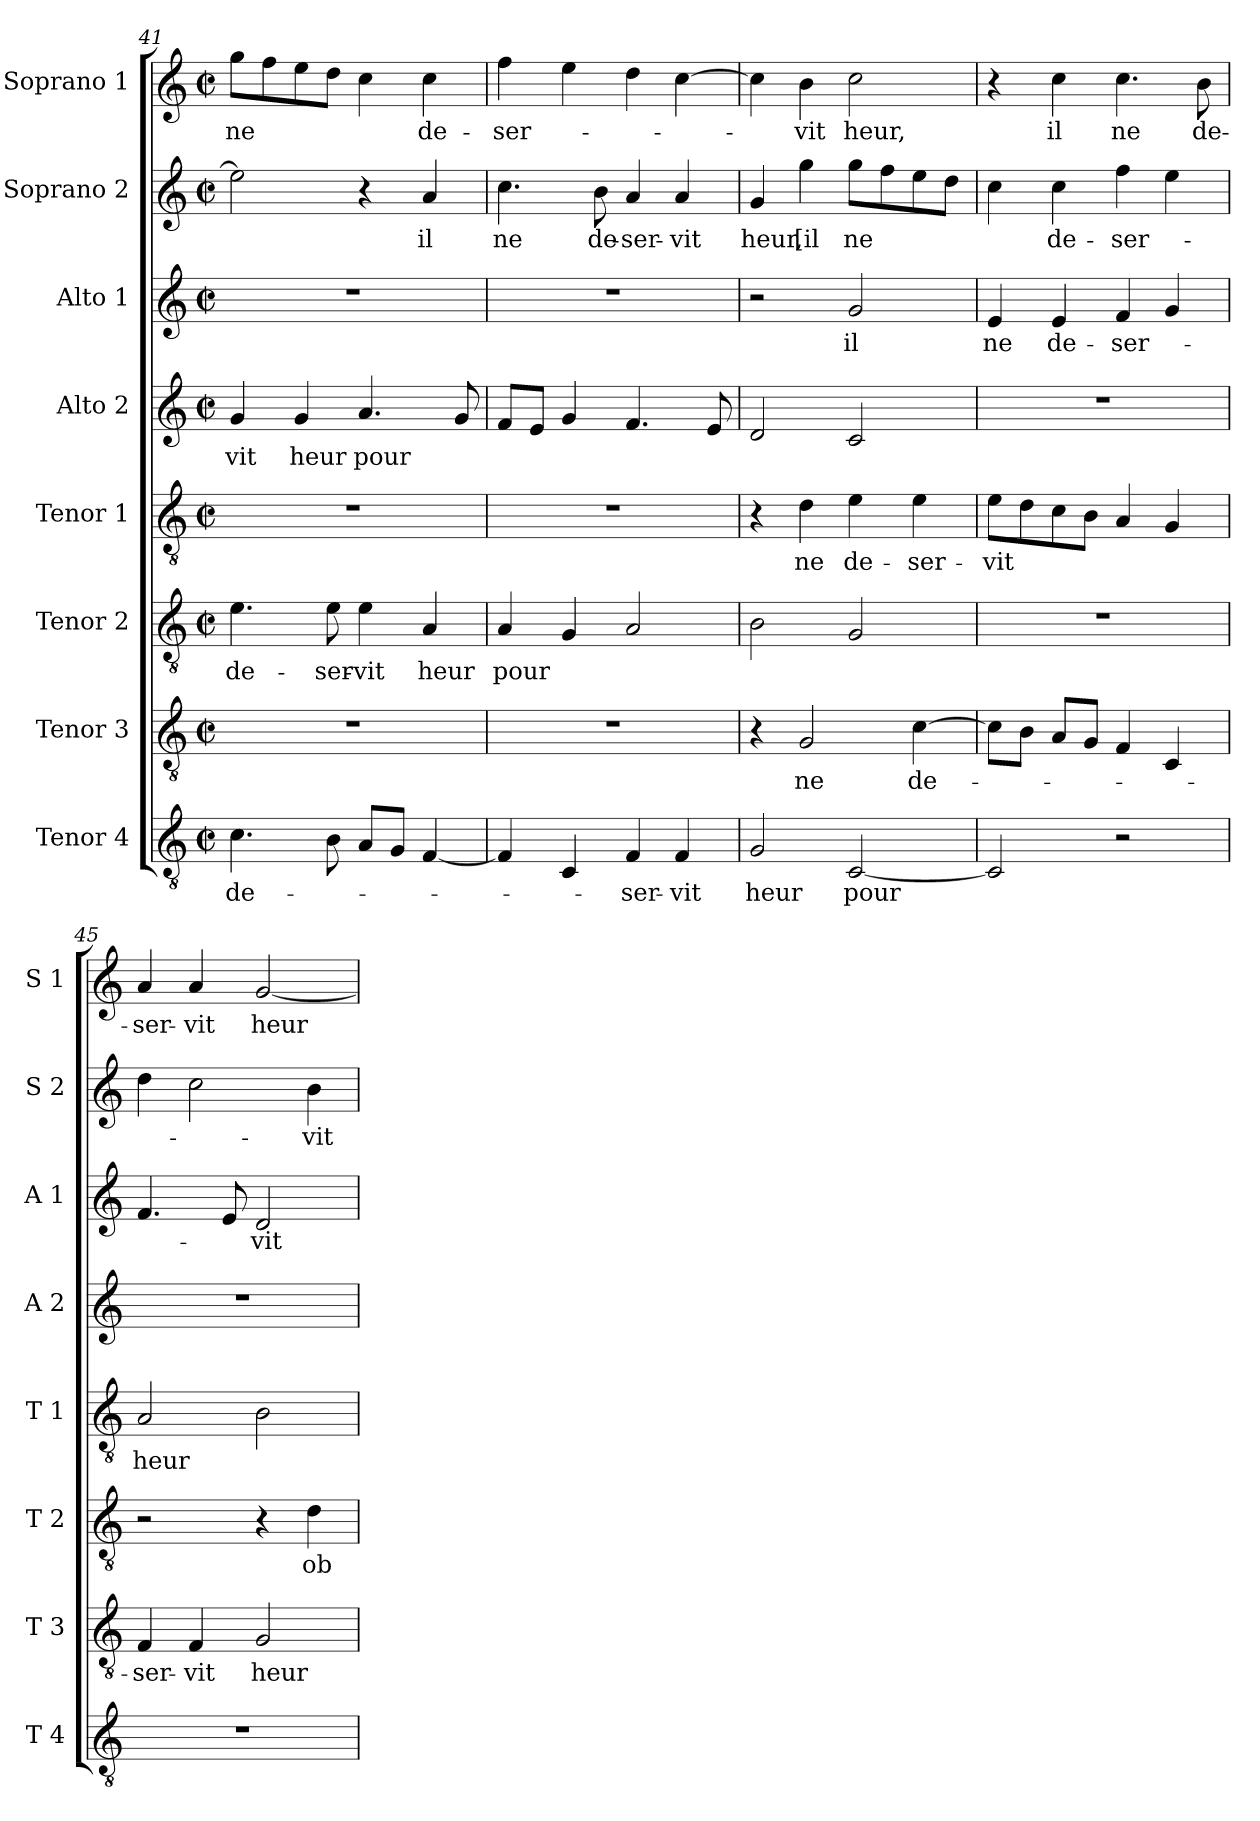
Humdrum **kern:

**kern	**text	**kern	**text	**kern	**text	**kern	**text	**kern	**text	**kern	**text	**kern	**text	**kern	**text
*part8	*part8	*part7	*part7	*part6	*part6	*part5	*part5	*part4	*part4	*part3	*part3	*part2	*part2	*part1	*part1
*staff8	*staff8	*staff7	*staff7	*staff6	*staff6	*staff5	*staff5	*staff4	*staff4	*staff3	*staff3	*staff2	*staff2	*staff1	*staff1
*I"Tenor 4	*	*I"Tenor 3	*	*I"Tenor 2	*	*I"Tenor 1	*	*I"Alto 2	*	*I"Alto 1	*	*I"Soprano 2	*	*I"Soprano 1	*
*I'T 4	*	*I'T 3	*	*I'T 2	*	*I'T 1	*	*I'A 2	*	*I'A 1	*	*I'S 2	*	*I'S 1	*
*clefGv2	*	*clefGv2	*	*clefGv2	*	*clefGv2	*	*clefG2	*	*clefG2	*	*clefG2	*	*clefG2	*
*k[]	*	*k[]	*	*k[]	*	*k[]	*	*k[]	*	*k[]	*	*k[]	*	*k[]	*
*C:	*	*C:	*	*C:	*	*C:	*	*C:	*	*C:	*	*C:	*	*C:	*
*M2/2	*	*M2/2	*	*M2/2	*	*M2/2	*	*M2/2	*	*M2/2	*	*M2/2	*	*M2/2	*
*met(c|)	*	*met(c|)	*	*met(c|)	*	*met(c|)	*	*met(c|)	*	*met(c|)	*	*met(c|)	*	*met(c|)	*
=41	=41	=41	=41	=41	=41	=41	=41	=41	=41	=41	=41	=41	=41	=41	=41
4.c\	de-	1r	.	4.e\	de-	1r	.	4g/	-vit	1r	.	2ee\]	.	8gg\L	ne
.	.	.	.	.	.	.	.	.	.	.	.	.	.	8ff\	.
.	.	.	.	.	.	.	.	4g/	heur	.	.	.	.	8ee\	.
8B\	.	.	.	8e\	-ser-	.	.	.	.	.	.	.	.	8dd\J	.
8A/L	.	.	.	4e\	-vit	.	.	4.a/	pour	.	.	4r	.	4cc\	.
8G/J	.	.	.	.	.	.	.	.	.	.	.	.	.	.	.
[4F/	.	.	.	4A/	heur	.	.	.	.	.	.	4a/	il	4cc\	de-
.	.	.	.	.	.	.	.	8g/	.	.	.	.	.	.	.
=42	=42	=42	=42	=42	=42	=42	=42	=42	=42	=42	=42	=42	=42	=42	=42
4F/]	.	1r	.	4A/	pour	1r	.	8f/L	.	1r	.	4.cc\	ne	4ff\	-ser-
.	.	.	.	.	.	.	.	8e/J	.	.	.	.	.	.	.
4C/	.	.	.	4G/	.	.	.	4g/	.	.	.	.	.	4ee\	.
.	.	.	.	.	.	.	.	.	.	.	.	8b\	de-	.	.
4F/	-ser-	.	.	2A/	.	.	.	4.f/	.	.	.	4a/	-ser-	4dd\	.
4F/	-vit	.	.	.	.	.	.	.	.	.	.	4a/	-vit	[4cc\	.
.	.	.	.	.	.	.	.	8e/	.	.	.	.	.	.	.
=43	=43	=43	=43	=43	=43	=43	=43	=43	=43	=43	=43	=43	=43	=43	=43
2G/	heur	4r	.	2B\	.	4r	.	2d/	.	2r	.	4g/	heur,	4cc\]	.
.	.	2G/	ne	.	.	4d\	ne	.	.	.	.	4gg\	[il	4b\	-vit
[2C/	pour	.	.	2G/	.	4e\	de-	2c/	.	2g/	il	8gg\L	ne	2cc\	heur,
.	.	.	.	.	.	.	.	.	.	.	.	8ff\	.	.	.
.	.	[4c\	de-	.	.	4e\	-ser-	.	.	.	.	8ee\	.	.	.
.	.	.	.	.	.	.	.	.	.	.	.	8dd\J	.	.	.
=44	=44	=44	=44	=44	=44	=44	=44	=44	=44	=44	=44	=44	=44	=44	=44
2C/]	.	8c\L]	.	1r	.	8e\L	-vit	1r	.	4e/	ne	4cc\	.	4r	.
.	.	8B\J	.	.	.	8d\	.	.	.	.	.	.	.	.	.
.	.	8A/L	.	.	.	8c\	.	.	.	4e/	de-	4cc\	de-	4cc\	il
.	.	8G/J	.	.	.	8B\J	.	.	.	.	.	.	.	.	.
2r	.	4F/	.	.	.	4A/	.	.	.	4f/	-ser-	4ff\	-ser-	4.cc\	ne
.	.	4C/	.	.	.	4G/	.	.	.	4g/	.	4ee\	.	.	.
.	.	.	.	.	.	.	.	.	.	.	.	.	.	8b\	de-
=45	=45	=45	=45	=45	=45	=45	=45	=45	=45	=45	=45	=45	=45	=45	=45
1r	.	4F/	-ser-	2r	.	2A/	heur	1r	.	4.f/	.	4dd\	.	4a/	-ser-
.	.	4F/	-vit	.	.	.	.	.	.	.	.	2cc\	.	4a/	-vit
.	.	.	.	.	.	.	.	.	.	8e/	.	.	.	.	.
.	.	2G/	heur	4r	.	2B\	.	.	.	2d/	-vit	.	.	[2g/	heur
.	.	.	.	4d\	ob-	.	.	.	.	.	.	4b\	-vit	.	.
=	=	=	=	=	=	=	=	=	=	=	=	=	=	=	=
*-	*-	*-	*-	*-	*-	*-	*-	*-	*-	*-	*-	*-	*-	*-	*-
